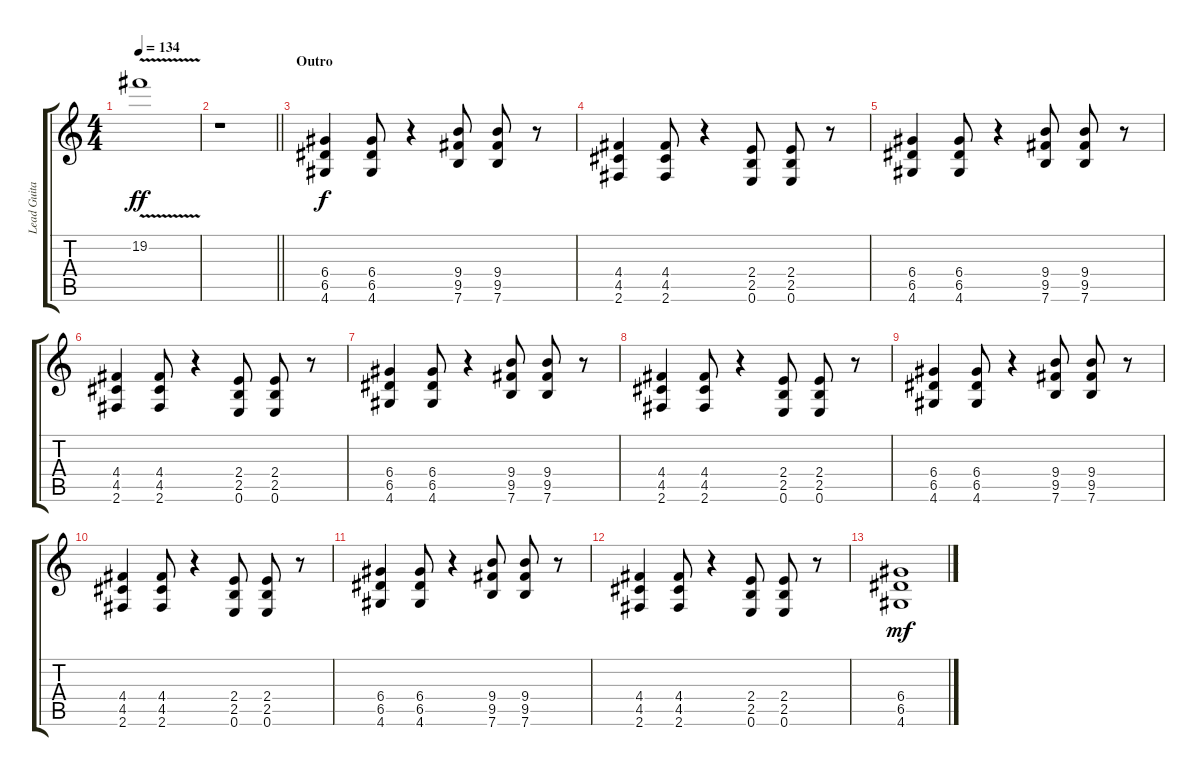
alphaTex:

\track ("Lead Guitar" "Lead Guita") {instrument distortionguitar}
\staff {score tabs}
\tuning (E4 B3 G3 D3 A2 E2) {hide}
\ts (4 4)
\tempo 134
\clef g2
\ks c
19.2{v}.1{dy ff} |
\barLineRight lightlight
r.1 |
\section ("" "Outro")
(6.4 6.5 4.6).4{dy f} (6.4 6.5 4.6).8 r.4 (9.4 9.5 7.6).8 (9.4 9.5 7.6).8 r.8 |
(4.4 4.5 2.6).4 (4.4 4.5 2.6).8 r.4 (2.4 2.5 0.6).8 (2.4 2.5 0.6).8 r.8 |
(6.4 6.5 4.6).4 (6.4 6.5 4.6).8 r.4 (9.4 9.5 7.6).8 (9.4 9.5 7.6).8 r.8 |
(4.4 4.5 2.6).4 (4.4 4.5 2.6).8 r.4 (2.4 2.5 0.6).8 (2.4 2.5 0.6).8 r.8 |
(6.4 6.5 4.6).4 (6.4 6.5 4.6).8 r.4 (9.4 9.5 7.6).8 (9.4 9.5 7.6).8 r.8 |
(4.4 4.5 2.6).4 (4.4 4.5 2.6).8 r.4 (2.4 2.5 0.6).8 (2.4 2.5 0.6).8 r.8 |
(6.4 6.5 4.6).4 (6.4 6.5 4.6).8 r.4 (9.4 9.5 7.6).8 (9.4 9.5 7.6).8 r.8 |
(4.4 4.5 2.6).4 (4.4 4.5 2.6).8 r.4 (2.4 2.5 0.6).8 (2.4 2.5 0.6).8 r.8 |
(6.4 6.5 4.6).4 (6.4 6.5 4.6).8 r.4 (9.4 9.5 7.6).8 (9.4 9.5 7.6).8 r.8 |
(4.4 4.5 2.6).4 (4.4 4.5 2.6).8 r.4 (2.4 2.5 0.6).8 (2.4 2.5 0.6).8 r.8 |
(6.4 6.5 4.6).1{dy mf}
